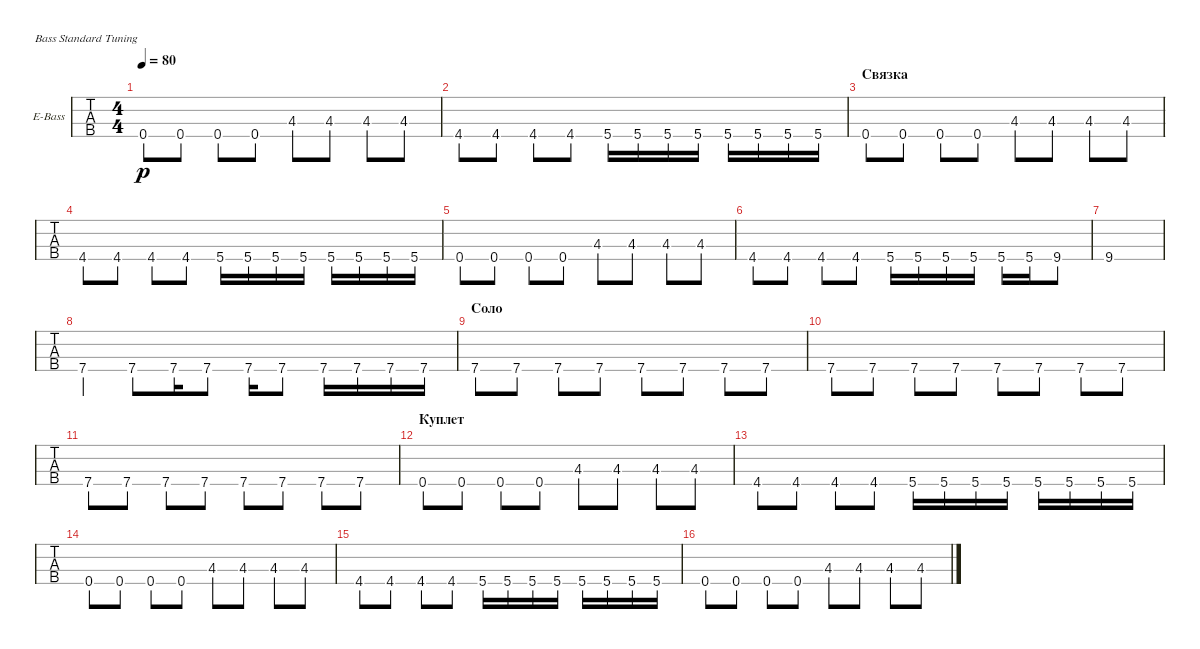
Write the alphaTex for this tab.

\defaultSystemsLayout 4
\bracketExtendMode groupsimilarinstruments
\firstSystemTrackNameOrientation horizontal
\otherSystemsTrackNameOrientation horizontal
\track ("Electric Bass" "E-Bass") {instrument electricbassfinger}
\staff {tabs}
\tuning (G2 D2 A1 E1)
\ts (4 4)
\tempo 80
\clef f4
\ks c
0.4.8{dy p} 0.4.8 0.4.8 0.4.8 4.3.8 4.3.8 4.3.8 4.3.8 |
4.4.8 4.4.8 4.4.8 4.4.8 5.4.16 5.4.16 5.4.16 5.4.16 5.4.16 5.4.16 5.4.16 5.4.16 |
\section ("" "Связка")
0.4.8 0.4.8 0.4.8 0.4.8 4.3.8 4.3.8 4.3.8 4.3.8 |
4.4.8 4.4.8 4.4.8 4.4.8 5.4.16 5.4.16 5.4.16 5.4.16 5.4.16 5.4.16 5.4.16 5.4.16 |
0.4.8 0.4.8 0.4.8 0.4.8 4.3.8 4.3.8 4.3.8 4.3.8 |
4.4.8 4.4.8 4.4.8 4.4.8 5.4.16 5.4.16 5.4.16 5.4.16 5.4.16 5.4.16 9.4.8 |
9.4.1 |
7.4.4 7.4.8 7.4.16 7.4.8 7.4.16 7.4.8 7.4.16 7.4.16 7.4.16 7.4.16 |
\section ("" "Соло")
7.4.8 7.4.8 7.4.8 7.4.8 7.4.8 7.4.8 7.4.8 7.4.8 |
7.4.8 7.4.8 7.4.8 7.4.8 7.4.8 7.4.8 7.4.8 7.4.8 |
7.4.8 7.4.8 7.4.8 7.4.8 7.4.8 7.4.8 7.4.8 7.4.8 |
\section ("" "Куплет")
0.4.8 0.4.8 0.4.8 0.4.8 4.3.8 4.3.8 4.3.8 4.3.8 |
4.4.8 4.4.8 4.4.8 4.4.8 5.4.16 5.4.16 5.4.16 5.4.16 5.4.16 5.4.16 5.4.16 5.4.16 |
0.4.8 0.4.8 0.4.8 0.4.8 4.3.8 4.3.8 4.3.8 4.3.8 |
4.4.8 4.4.8 4.4.8 4.4.8 5.4.16 5.4.16 5.4.16 5.4.16 5.4.16 5.4.16 5.4.16 5.4.16 |
0.4.8 0.4.8 0.4.8 0.4.8 4.3.8 4.3.8 4.3.8 4.3.8
